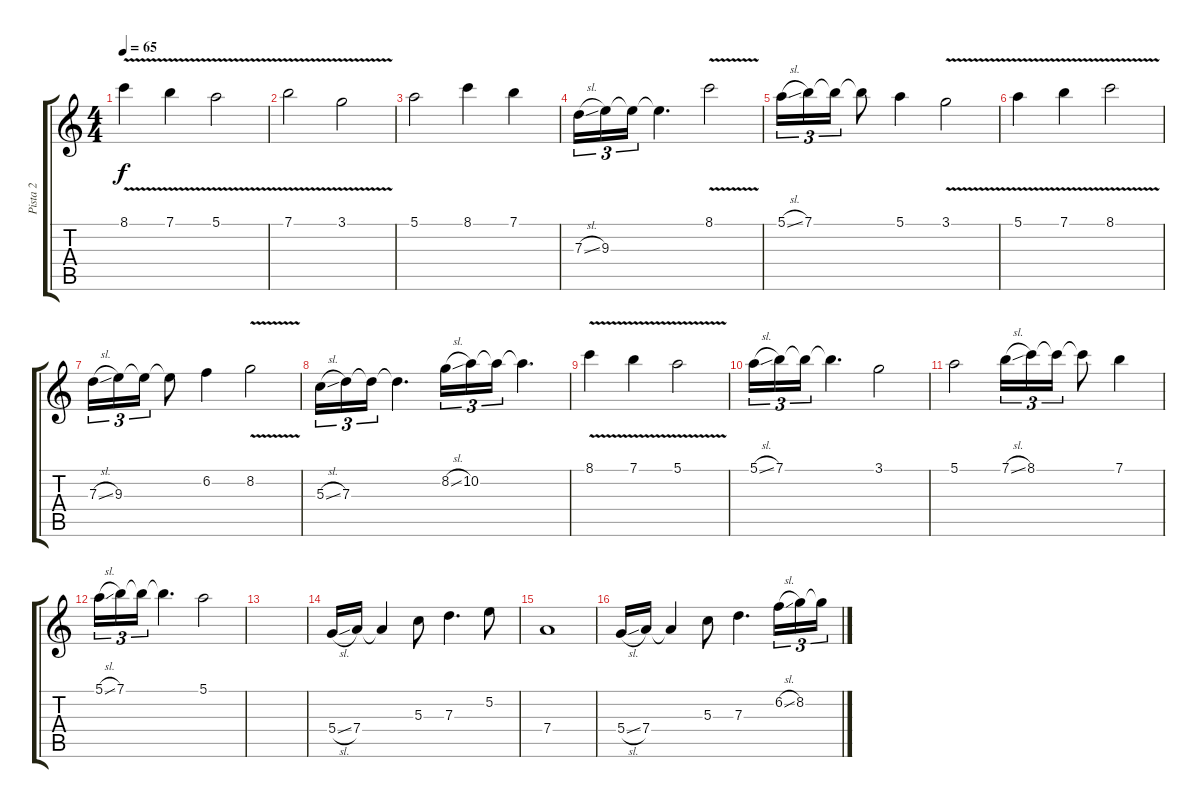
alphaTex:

\track ("Pista 2" "Pista 2") {instrument acousticguitarnylon}
\staff {score tabs}
\tuning (E4 B3 G3 D3 A2 E2) {hide}
\ts (4 4)
\tempo 65
\clef g2
\ks c
8.1{v}.4{dy f} 7.1{v}.4 5.1{v}.2 |
7.1{v}.2 3.1{v}.2 |
5.1.2 8.1.4 7.1.4 |
7.3{sl}.16{tu (3 2)} 9.3.16{tu (3 2)} 9.3{t}.16{tu (3 2)} 9.3{t}.4{d} 8.1{v}.2 |
5.1{sl}.16{tu (3 2)} 7.1.16{tu (3 2)} 7.1{t}.16{tu (3 2)} 7.1{t}.8 5.1.4 3.1{v}.2 |
5.1{v}.4 7.1{v}.4 8.1{v}.2 |
7.3{sl}.16{tu (3 2)} 9.3.16{tu (3 2)} 9.3{t}.16{tu (3 2)} 9.3{t}.8 6.2.4 8.2{v}.2 |
5.3{sl}.16{tu (3 2)} 7.3.16{tu (3 2)} 7.3{t}.16{tu (3 2)} 7.3{t}.4{d} 8.2{sl}.16{tu (3 2)} 10.2.16{tu (3 2)} 10.2{t}.16{tu (3 2)} 10.2{t}.4{d} |
8.1{v}.4 7.1{v}.4 5.1{v}.2 |
5.1{sl}.16{tu (3 2)} 7.1.16{tu (3 2)} 7.1{t}.16{tu (3 2)} 7.1{t}.4{d} 3.1.2 |
5.1.2 7.1{sl}.16{tu (3 2)} 8.1.16{tu (3 2)} 8.1{t}.16{tu (3 2)} 8.1{t}.8 7.1.4 |
5.1{sl}.16{tu (3 2)} 7.1.16{tu (3 2)} 7.1{t}.16{tu (3 2)} 7.1{t}.4{d} 5.1.2 |
|
5.4{sl}.16 7.4.16 7.4{t}.4 5.3.8 7.3.4{d} 5.2.8 |
7.4.1 |
5.4{sl}.16 7.4.16 7.4{t}.4 5.3.8 7.3.4{d} 6.2{sl}.16{tu (3 2)} 8.2.16{tu (3 2)} 8.2{t}.16{tu (3 2)}
